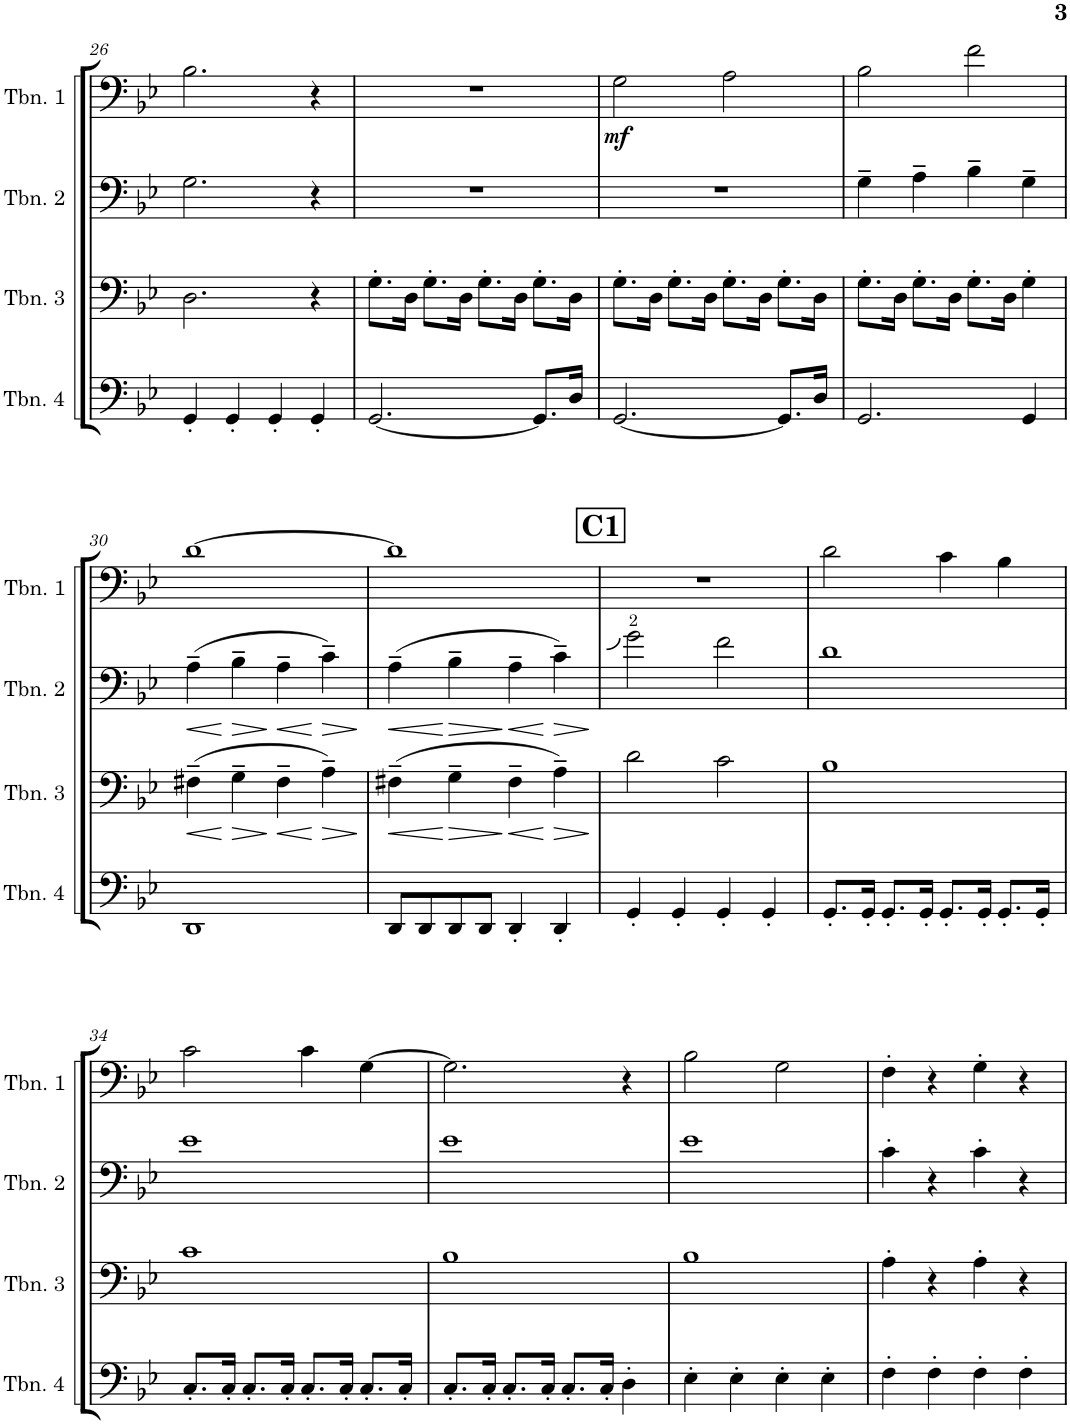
**kern	**kern	**dynam	**kern	**dynam	**kern	**dynam
*part4	*part3	*part3	*part2	*part2	*part1	*part1
*staff4	*staff3	*staff3	*staff2	*staff2	*staff1	*staff1
*I"Trombone 4	*I"Trombone 3	*	*I"Trombone 2	*	*I"Trombone 1	*
*I'Tbn. 4	*I'Tbn. 3	*	*I'Tbn. 2	*	*I'Tbn. 1	*
!!LO:PB:g=z
*clefF4	*clefF4	*	*clefF4	*	*clefF4	*
*k[b-e-]	*k[b-e-]	*	*k[b-e-]	*	*k[b-e-]	*
*M4/4	*M4/4	*	*M4/4	*	*M4/4	*
=26	=26	=26	=26	=26	=26	=26
4GG'/	2.D\	.	2.G\	.	2.B-\	.
4GG'/	.	.	.	.	.	.
4GG'/	.	.	.	.	.	.
4GG'/	4r	.	4r	.	4r	.
=27	=27	=27	=27	=27	=27	=27
[2.GG/	8.G'\L	.	1r	.	1r	.
.	16D\Jk	.	.	.	.	.
.	8.G'\L	.	.	.	.	.
.	16D\Jk	.	.	.	.	.
.	8.G'\L	.	.	.	.	.
.	16D\Jk	.	.	.	.	.
8.GG/L]	8.G'\L	.	.	.	.	.
16D/Jk	16D\Jk	.	.	.	.	.
=28	=28	=28	=28	=28	=28	=28
!	!	!	!	!	!	!LO:DY:b
[2.GG/	8.G'\L	.	1r	.	2G\	mf
.	16D\Jk	.	.	.	.	.
.	8.G'\L	.	.	.	.	.
.	16D\Jk	.	.	.	.	.
.	8.G'\L	.	.	.	2A\	.
.	16D\Jk	.	.	.	.	.
8.GG/L]	8.G'\L	.	.	.	.	.
16D/Jk	16D\Jk	.	.	.	.	.
=29	=29	=29	=29	=29	=29	=29
2.GG/	8.G'\L	.	4G~\	.	2B-\	.
.	16D\Jk	.	.	.	.	.
.	8.G'\L	.	4A~\	.	.	.
.	16D\Jk	.	.	.	.	.
.	8.G'\L	.	4B-~\	.	2f\	.
.	16D\Jk	.	.	.	.	.
4GG/	4G'\	.	4G~\	.	.	.
!!LO:LB:g=z
=30	=30	=30	=30	=30	=30	=30
!	!	!LO:HP:b	!	!LO:HP:b	!	!
1DD	(4F#X~\	<	(4A~\	<	[1d	.
!	!	!LO:HP:n=1:b	!	!LO:HP:n=1:b	!	!
.	4G~\	[ >	4B-~\	[ >	.	.
!	!	!LO:HP:n=1:b	!	!LO:HP:n=1:b	!	!
.	4F#~\	] <	4A~\	] <	.	.
!	!	!LO:HP:n=1:b	!	!LO:HP:n=1:b	!	!
.	4A~\)	[ >	4c~\)	[ >	.	.
.	.	]	.	]	.	.
=31	=31	=31	=31	=31	=31	=31
!	!	!LO:HP:b	!	!LO:HP:b	!	!
8DD/L	(4F#X~\	<	(4A~\	<	1d]	.
8DD/	.	.	.	.	.	.
!	!	!LO:HP:n=1:b	!	!LO:HP:n=1:b	!	!
8DD/	4G~\	[ >	4B-~\	[ >	.	.
8DD/J	.	.	.	.	.	.
!	!	!LO:HP:n=1:b	!	!LO:HP:n=1:b	!	!
4DD'/	4F#~\	] <	4A~\	] <	.	.
!	!	!LO:HP:n=1:b	!	!LO:HP:n=1:b	!	!
4DD'/	4A~\)	[ >	4c~\)	[ >	.	.
.	.	]	.	]	.	.
!!LO:REH:place=s1:a:B:cj:fs=14:t=C1
=32	=32	=32	=32	=32	=32	=32
4GG'/	2d\	.	2g\	.	1r	.
4GG'/	.	.	.	.	.	.
4GG'/	2c\	.	2f\	.	.	.
4GG'/	.	.	.	.	.	.
=33	=33	=33	=33	=33	=33	=33
8.GG'/L	1B-	.	1d	.	2d\	.
16GG'/Jk	.	.	.	.	.	.
8.GG'/L	.	.	.	.	.	.
16GG'/Jk	.	.	.	.	.	.
8.GG'/L	.	.	.	.	4c\	.
16GG'/Jk	.	.	.	.	.	.
8.GG'/L	.	.	.	.	4B-\	.
16GG'/Jk	.	.	.	.	.	.
!!LO:LB:g=z
=34	=34	=34	=34	=34	=34	=34
8.C'/L	1c	.	1e-	.	2c\	.
16C'/Jk	.	.	.	.	.	.
8.C'/L	.	.	.	.	.	.
16C'/Jk	.	.	.	.	.	.
8.C'/L	.	.	.	.	4c\	.
16C'/Jk	.	.	.	.	.	.
8.C'/L	.	.	.	.	[4G\	.
16C'/Jk	.	.	.	.	.	.
=35	=35	=35	=35	=35	=35	=35
8.C'/L	1B-	.	1e-	.	2.G\]	.
16C'/Jk	.	.	.	.	.	.
8.C'/L	.	.	.	.	.	.
16C'/Jk	.	.	.	.	.	.
8.C'/L	.	.	.	.	.	.
16C'/Jk	.	.	.	.	.	.
4D'\	.	.	.	.	4r	.
=36	=36	=36	=36	=36	=36	=36
4E-'\	1B-	.	1e-	.	2B-\	.
4E-'\	.	.	.	.	.	.
4E-'\	.	.	.	.	2G\	.
4E-'\	.	.	.	.	.	.
=37	=37	=37	=37	=37	=37	=37
4F'\	4A'\	.	4c'\	.	4F'\	.
4F'\	4r	.	4r	.	4r	.
4F'\	4A'\	.	4c'\	.	4G'\	.
4F'\	4r	.	4r	.	4r	.
=	=	=	=	=	=	=
*-	*-	*-	*-	*-	*-	*-
